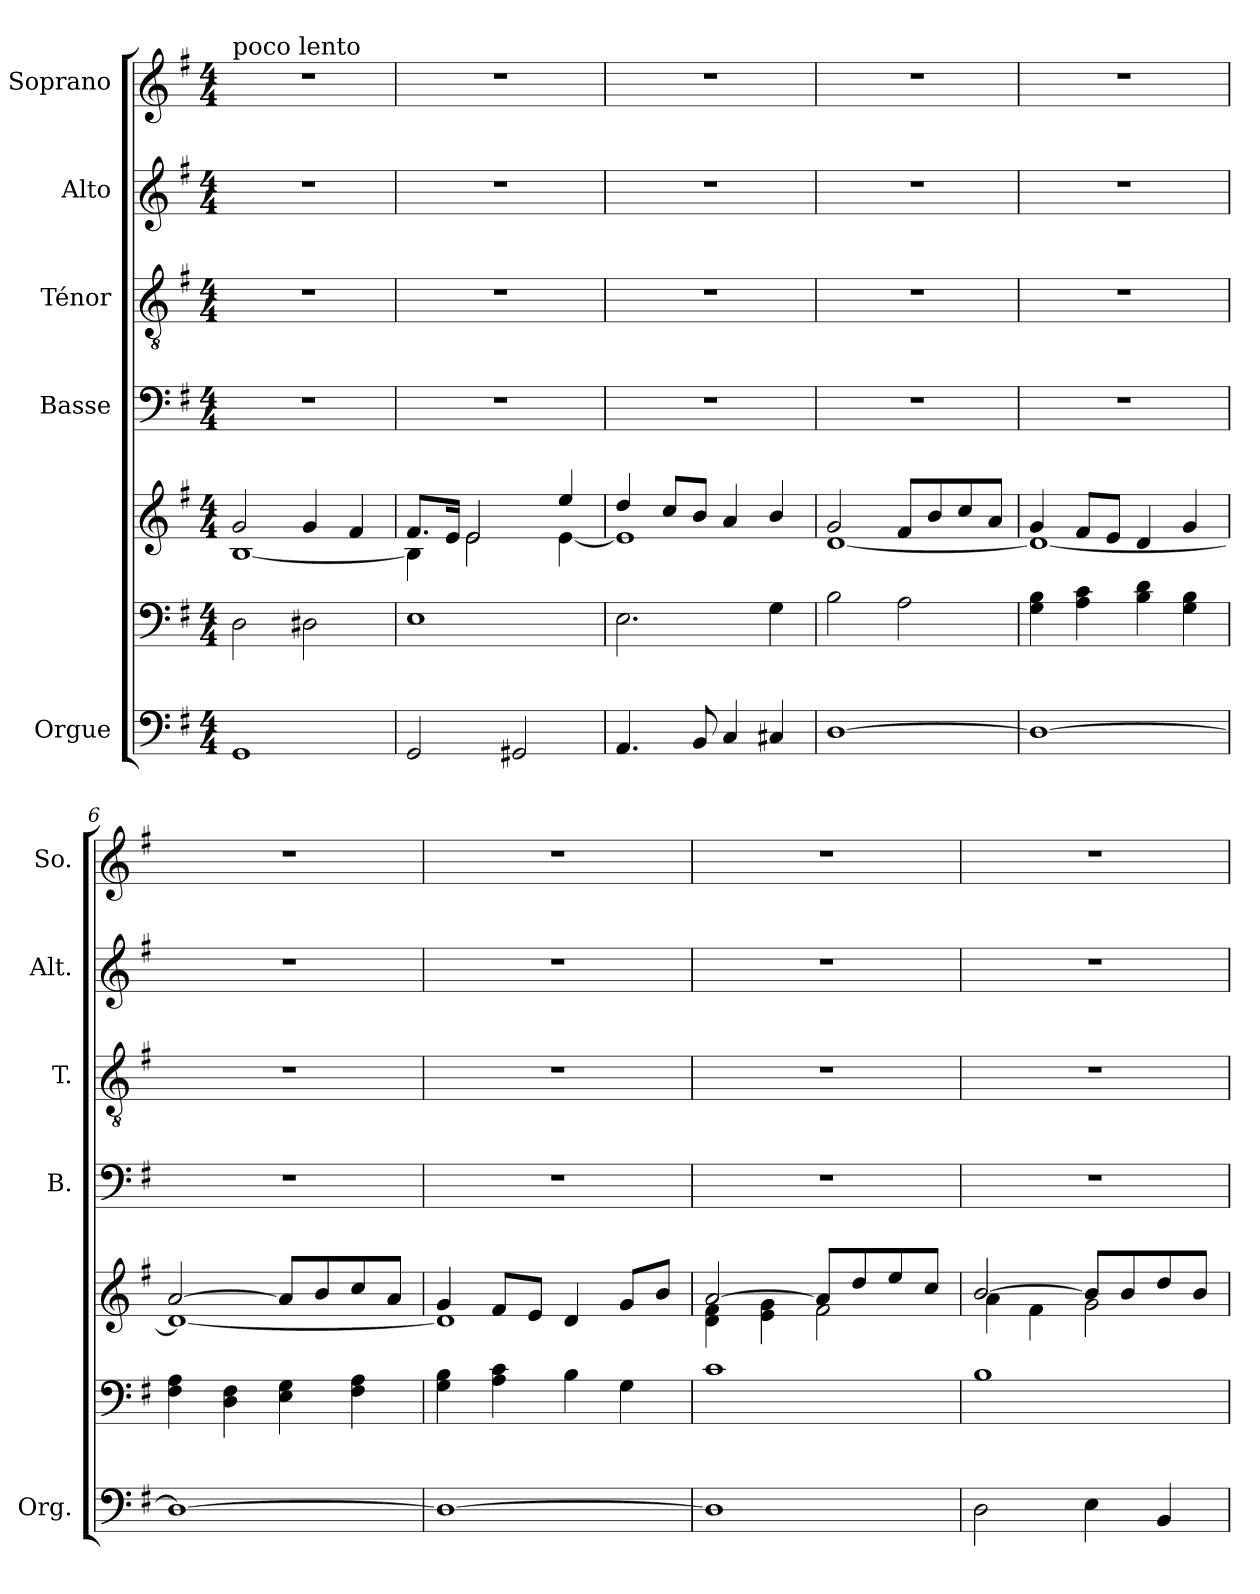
**kern	**kern	**kern	**kern	**kern	**kern	**kern
*part5	*part5	*part5	*part4	*part3	*part2	*part1
*staff7	*staff6	*staff5	*staff4	*staff3	*staff2	*staff1
*I"Orgue	*	*	*I"Basse	*I"Ténor	*I"Alto	*I"Soprano
*I'Org.	*	*	*I'B.	*I'T.	*I'Alt.	*I'So.
*clefF4	*clefF4	*clefG2	*clefF4	*clefGv2	*clefG2	*clefG2
*k[f#]	*k[f#]	*k[f#]	*k[f#]	*k[f#]	*k[f#]	*k[f#]
*M4/4	*M4/4	*M4/4	*M4/4	*M4/4	*M4/4	*M4/4
=1	=1	=1	=1	=1	=1	=1
*	*	*^	*	*	*	*
!	!	!	!	!	!	!	!LO:TX:a:t=poco lento
1GG	2D\	2g/	[1B	1r	1r	1r	1r
.	2D#X\	4g/	.	.	.	.	.
.	.	4f#/	.	.	.	.	.
=2	=2	=2	=2	=2	=2	=2	=2
2GG/	1E	8.f#/L	4B\]	1r	1r	1r	1r
.	.	16e/Jk	.	.	.	.	.
.	.	2e/	2e\	.	.	.	.
2GG#X/	.	.	.	.	.	.	.
.	.	4ee/	[4e\	.	.	.	.
=3	=3	=3	=3	=3	=3	=3	=3
4.AA/	2.E\	4dd/	1e]	1r	1r	1r	1r
.	.	8cc/L	.	.	.	.	.
8BB/	.	8b/J	.	.	.	.	.
4C/	.	4a/	.	.	.	.	.
4C#X/	4G\	4b/	.	.	.	.	.
=4	=4	=4	=4	=4	=4	=4	=4
[1D	2B\	2g/	[1d	1r	1r	1r	1r
.	2A\	8f#/L	.	.	.	.	.
.	.	8b/	.	.	.	.	.
.	.	8cc/	.	.	.	.	.
.	.	8a/J	.	.	.	.	.
=5	=5	=5	=5	=5	=5	=5	=5
1D_	4G\ 4B\	4g/	1d_	1r	1r	1r	1r
.	4A\ 4c\	8f#/L	.	.	.	.	.
.	.	8e/J	.	.	.	.	.
.	4B\ 4d\	4d/	.	.	.	.	.
.	4G\ 4B\	4g/	.	.	.	.	.
=6	=6	=6	=6	=6	=6	=6	=6
1D_	4F#\ 4A\	[2a/	1d_	1r	1r	1r	1r
.	4D\ 4F#\	.	.	.	.	.	.
.	4E\ 4G\	8a/L]	.	.	.	.	.
.	.	8b/	.	.	.	.	.
.	4F#\ 4A\	8cc/	.	.	.	.	.
.	.	8a/J	.	.	.	.	.
!!LO:LB:g=z
=7	=7	=7	=7	=7	=7	=7	=7
1D_	4G\ 4B\	4g/	1d]	1r	1r	1r	1r
.	4A\ 4c\	8f#/L	.	.	.	.	.
.	.	8e/J	.	.	.	.	.
.	4B\	4d/	.	.	.	.	.
.	4G\	8g/L	.	.	.	.	.
.	.	8b/J	.	.	.	.	.
=8	=8	=8	=8	=8	=8	=8	=8
1D]	1c	[2a/	4d\ 4f#\	1r	1r	1r	1r
.	.	.	4e\ 4g\	.	.	.	.
.	.	8a/L]	2f#\	.	.	.	.
.	.	8dd/	.	.	.	.	.
.	.	8ee/	.	.	.	.	.
.	.	8cc/J	.	.	.	.	.
=9	=9	=9	=9	=9	=9	=9	=9
2D\	1B	[2b/	4a\	1r	1r	1r	1r
.	.	.	4f#\	.	.	.	.
4E\	.	8b/L]	2g\	.	.	.	.
.	.	8b/	.	.	.	.	.
4BB/	.	8dd/	.	.	.	.	.
.	.	8b/J	.	.	.	.	.
*	*	*v	*v	*	*	*	*
=	=	=	=	=	=	=
*-	*-	*-	*-	*-	*-	*-
